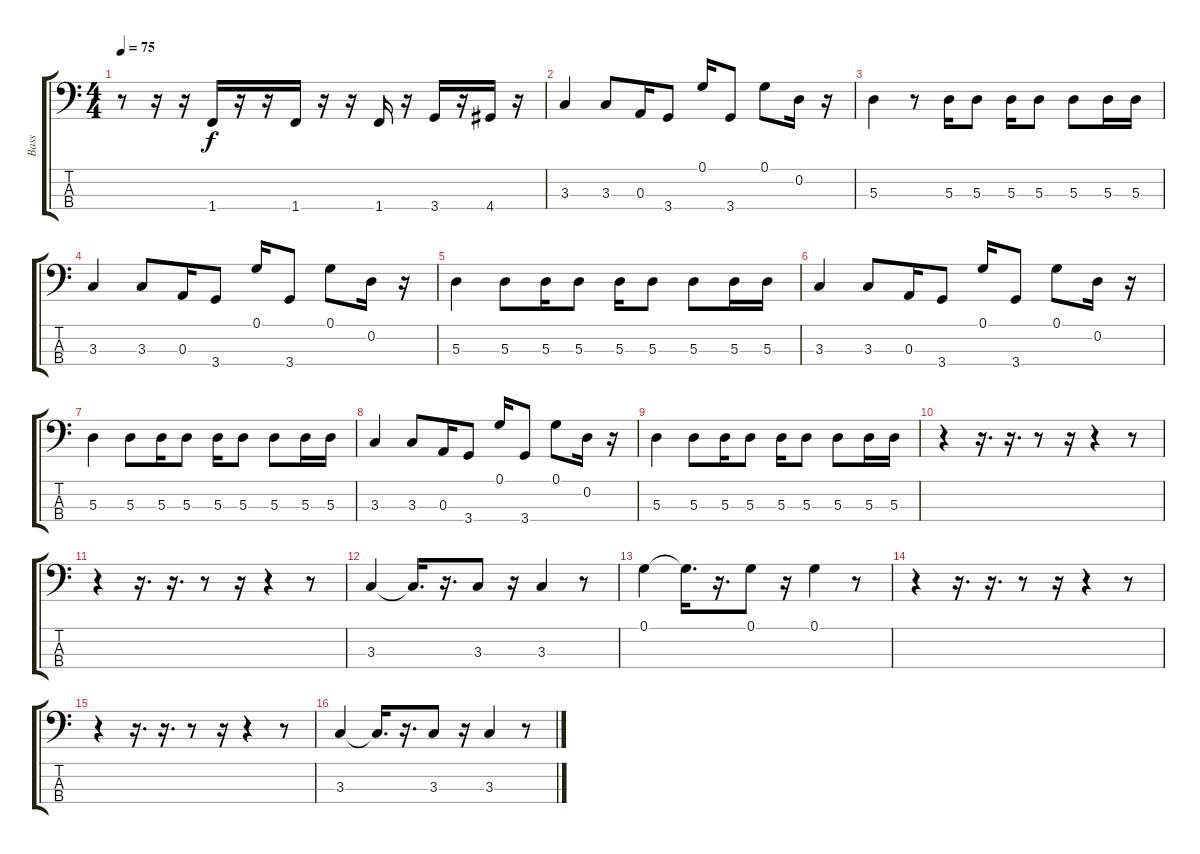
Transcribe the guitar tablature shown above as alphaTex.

\track ("Bass" "Bass") {instrument electricbassfinger}
\staff {score tabs}
\tuning (G2 D2 A1 E1) {hide}
\ts (4 4)
\tempo 75
\clef f4
\ks c
r.8{dy f} r.16 r.16 1.4.16 r.16 r.16 1.4.16 r.16 r.16 1.4.16 r.16 3.4.16 r.16 4.4.16 r.16 |
3.3.4 3.3.8 0.3.16 3.4.8 0.1.16 3.4.8 0.1.8 0.2.16 r.16 |
5.3.4 r.8 5.3.16 5.3.8 5.3.16 5.3.8 5.3.8 5.3.16 5.3.16 |
3.3.4 3.3.8 0.3.16 3.4.8 0.1.16 3.4.8 0.1.8 0.2.16 r.16 |
5.3.4 5.3.8 5.3.16 5.3.8 5.3.16 5.3.8 5.3.8 5.3.16 5.3.16 |
3.3.4 3.3.8 0.3.16 3.4.8 0.1.16 3.4.8 0.1.8 0.2.16 r.16 |
5.3.4 5.3.8 5.3.16 5.3.8 5.3.16 5.3.8 5.3.8 5.3.16 5.3.16 |
3.3.4 3.3.8 0.3.16 3.4.8 0.1.16 3.4.8 0.1.8 0.2.16 r.16 |
5.3.4 5.3.8 5.3.16 5.3.8 5.3.16 5.3.8 5.3.8 5.3.16 5.3.16 |
r.4 r.16{d} r.16{d} r.8 r.16 r.4 r.8 |
r.4 r.16{d} r.16{d} r.8 r.16 r.4 r.8 |
3.3.4 3.3{t}.16{d} r.16{d} 3.3.8 r.16 3.3.4 r.8 |
0.1.4 0.1{t}.16{d} r.16{d} 0.1.8 r.16 0.1.4 r.8 |
r.4 r.16{d} r.16{d} r.8 r.16 r.4 r.8 |
r.4 r.16{d} r.16{d} r.8 r.16 r.4 r.8 |
3.3.4 3.3{t}.16{d} r.16{d} 3.3.8 r.16 3.3.4 r.8
